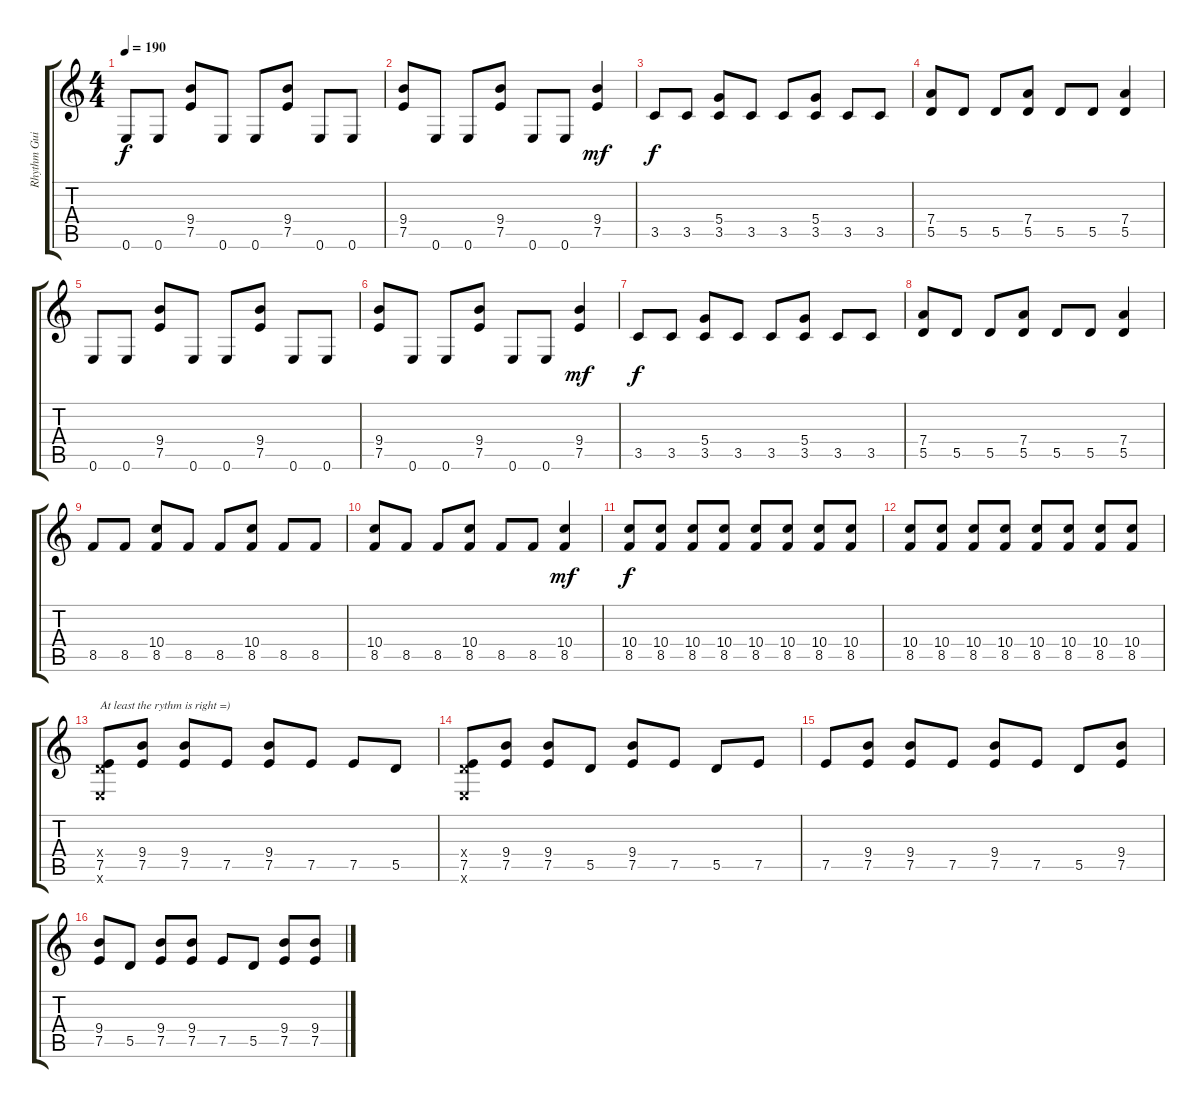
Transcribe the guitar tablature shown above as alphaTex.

\track ("Rhythm Guitar" "Rhythm Gui") {instrument distortionguitar}
\staff {score tabs}
\tuning (E4 B3 G3 D3 A2 E2) {hide}
\ts (4 4)
\tempo 190
\clef g2
\ks c
0.6.8{dy f} 0.6.8 (9.4 7.5).8 0.6.8 0.6.8 (9.4 7.5).8 0.6.8 0.6.8 |
(9.4 7.5).8 0.6.8 0.6.8 (9.4 7.5).8 0.6.8 0.6.8 (9.4 7.5).4{dy mf} |
3.5.8{dy f} 3.5.8 (5.4 3.5).8 3.5.8 3.5.8 (5.4 3.5).8 3.5.8 3.5.8 |
(7.4 5.5).8 5.5.8 5.5.8 (7.4 5.5).8 5.5.8 5.5.8 (7.4 5.5).4 |
0.6.8 0.6.8 (9.4 7.5).8 0.6.8 0.6.8 (9.4 7.5).8 0.6.8 0.6.8 |
(9.4 7.5).8 0.6.8 0.6.8 (9.4 7.5).8 0.6.8 0.6.8 (9.4 7.5).4{dy mf} |
3.5.8{dy f} 3.5.8 (5.4 3.5).8 3.5.8 3.5.8 (5.4 3.5).8 3.5.8 3.5.8 |
(7.4 5.5).8 5.5.8 5.5.8 (7.4 5.5).8 5.5.8 5.5.8 (7.4 5.5).4 |
8.5.8 8.5.8 (10.4 8.5).8 8.5.8 8.5.8 (10.4 8.5).8 8.5.8 8.5.8 |
(10.4 8.5).8 8.5.8 8.5.8 (10.4 8.5).8 8.5.8 8.5.8 (10.4 8.5).4{dy mf} |
(10.4 8.5).8{dy f} (10.4 8.5).8 (10.4 8.5).8 (10.4 8.5).8 (10.4 8.5).8 (10.4 8.5).8 (10.4 8.5).8 (10.4 8.5).8 |
(10.4 8.5).8 (10.4 8.5).8 (10.4 8.5).8 (10.4 8.5).8 (10.4 8.5).8 (10.4 8.5).8 (10.4 8.5).8 (10.4 8.5).8 |
(0.4{x} 7.5 0.6{x}).8{txt "At least the rythm is right =)"} (9.4 7.5).8 (9.4 7.5).8 7.5.8 (9.4 7.5).8 7.5.8 7.5.8 5.5.8 |
(0.4{x} 7.5 0.6{x}).8 (9.4 7.5).8 (9.4 7.5).8 5.5.8 (9.4 7.5).8 7.5.8 5.5.8 7.5.8 |
7.5.8 (9.4 7.5).8 (9.4 7.5).8 7.5.8 (9.4 7.5).8 7.5.8 5.5.8 (9.4 7.5).8 |
(9.4 7.5).8 5.5.8 (9.4 7.5).8 (9.4 7.5).8 7.5.8 5.5.8 (9.4 7.5).8 (9.4 7.5).8
